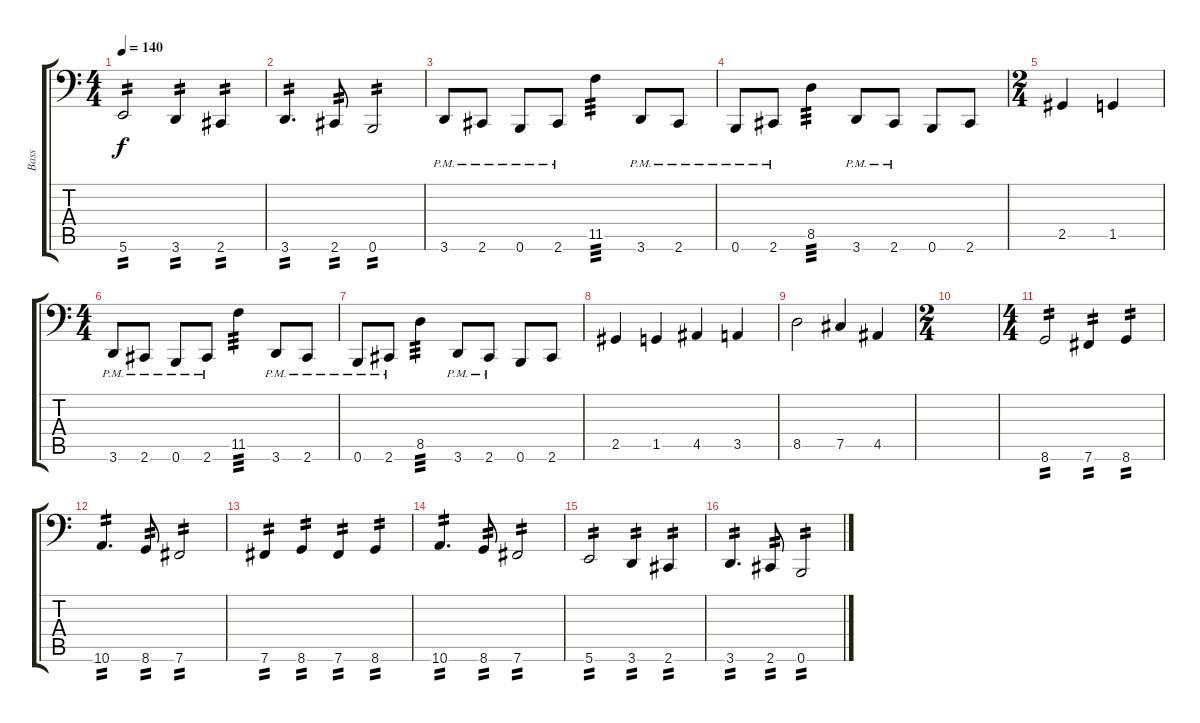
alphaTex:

\track ("Bass" "Bass") {instrument electricbasspick}
\staff {score tabs}
\tuning (Db3 Ab2 E2 B1 Gb1 B0) {hide}
\ts (4 4)
\tempo 140
\clef f4
\ks c
5.6.2{tp 2 dy f} 3.6.4{tp 2} 2.6.4{tp 2} |
3.6.4{d tp 2} 2.6.8{tp 2} 0.6.2{tp 2} |
3.6{pm}.8 2.6{pm}.8 0.6{pm}.8 2.6{pm}.8 11.5.4{tp 3} 3.6{pm}.8 2.6{pm}.8 |
0.6{pm}.8 2.6{pm}.8 8.5.4{tp 3} 3.6{pm}.8 2.6{pm}.8 0.6.8 2.6.8 |
\ts (2 4)
2.5.4 1.5.4 |
\ts (4 4)
3.6{pm}.8 2.6{pm}.8 0.6{pm}.8 2.6{pm}.8 11.5.4{tp 3} 3.6{pm}.8 2.6{pm}.8 |
0.6{pm}.8 2.6{pm}.8 8.5.4{tp 3} 3.6{pm}.8 2.6{pm}.8 0.6.8 2.6.8 |
2.5.4 1.5.4 4.5.4 3.5.4 |
8.5.2 7.5.4 4.5.4 |
\ts (2 4)
|
\ts (4 4)
8.6.2{tp 2 volume 15} 7.6.4{tp 2} 8.6.4{tp 2} |
10.6.4{d tp 2} 8.6.8{tp 2} 7.6.2{tp 2} |
7.6.4{tp 2} 8.6.4{tp 2} 7.6.4{tp 2} 8.6.4{tp 2} |
10.6.4{d tp 2} 8.6.8{tp 2} 7.6.2{tp 2} |
5.6.2{tp 2} 3.6.4{tp 2} 2.6.4{tp 2} |
3.6.4{d tp 2} 2.6.8{tp 2} 0.6.2{tp 2}
